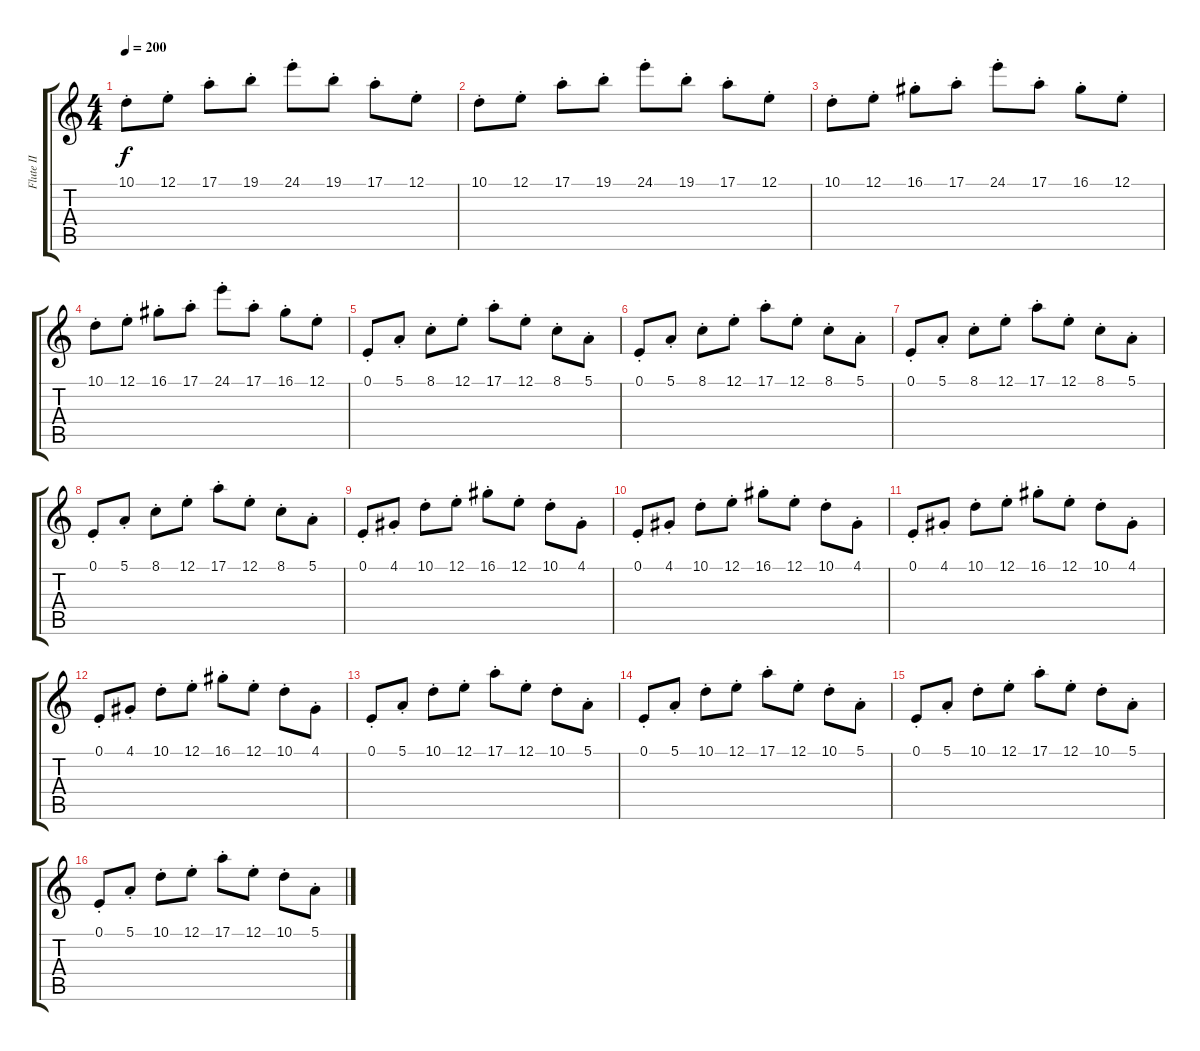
\track ("Flute II" "Flute II") {instrument flute}
\staff {score tabs}
\tuning (E4 B3 G3 D3 A2 E2) {hide}
\ts (4 4)
\tempo 200
\clef g2
\ks c
10.1{st}.8{dy f} 12.1{st}.8 17.1{st}.8 19.1{st}.8 24.1{st}.8 19.1{st}.8 17.1{st}.8 12.1{st}.8 |
10.1{st}.8 12.1{st}.8 17.1{st}.8 19.1{st}.8 24.1{st}.8 19.1{st}.8 17.1{st}.8 12.1{st}.8 |
10.1{st}.8 12.1{st}.8 16.1{st}.8 17.1{st}.8 24.1{st}.8 17.1{st}.8 16.1{st}.8 12.1{st}.8 |
10.1{st}.8 12.1{st}.8 16.1{st}.8 17.1{st}.8 24.1{st}.8 17.1{st}.8 16.1{st}.8 12.1{st}.8 |
0.1{st}.8 5.1{st}.8 8.1{st}.8 12.1{st}.8 17.1{st}.8 12.1{st}.8 8.1{st}.8 5.1{st}.8 |
0.1{st}.8 5.1{st}.8 8.1{st}.8 12.1{st}.8 17.1{st}.8 12.1{st}.8 8.1{st}.8 5.1{st}.8 |
0.1{st}.8 5.1{st}.8 8.1{st}.8 12.1{st}.8 17.1{st}.8 12.1{st}.8 8.1{st}.8 5.1{st}.8 |
0.1{st}.8 5.1{st}.8 8.1{st}.8 12.1{st}.8 17.1{st}.8 12.1{st}.8 8.1{st}.8 5.1{st}.8 |
0.1{st}.8 4.1{st}.8 10.1{st}.8 12.1{st}.8 16.1{st}.8 12.1{st}.8 10.1{st}.8 4.1{st}.8 |
0.1{st}.8 4.1{st}.8 10.1{st}.8 12.1{st}.8 16.1{st}.8 12.1{st}.8 10.1{st}.8 4.1{st}.8 |
0.1{st}.8 4.1{st}.8 10.1{st}.8 12.1{st}.8 16.1{st}.8 12.1{st}.8 10.1{st}.8 4.1{st}.8 |
0.1{st}.8 4.1{st}.8 10.1{st}.8 12.1{st}.8 16.1{st}.8 12.1{st}.8 10.1{st}.8 4.1{st}.8 |
0.1{st}.8 5.1{st}.8 10.1{st}.8 12.1{st}.8 17.1{st}.8 12.1{st}.8 10.1{st}.8 5.1{st}.8 |
0.1{st}.8 5.1{st}.8 10.1{st}.8 12.1{st}.8 17.1{st}.8 12.1{st}.8 10.1{st}.8 5.1{st}.8 |
0.1{st}.8 5.1{st}.8 10.1{st}.8 12.1{st}.8 17.1{st}.8 12.1{st}.8 10.1{st}.8 5.1{st}.8 |
0.1{st}.8 5.1{st}.8 10.1{st}.8 12.1{st}.8 17.1{st}.8 12.1{st}.8 10.1{st}.8 5.1{st}.8
